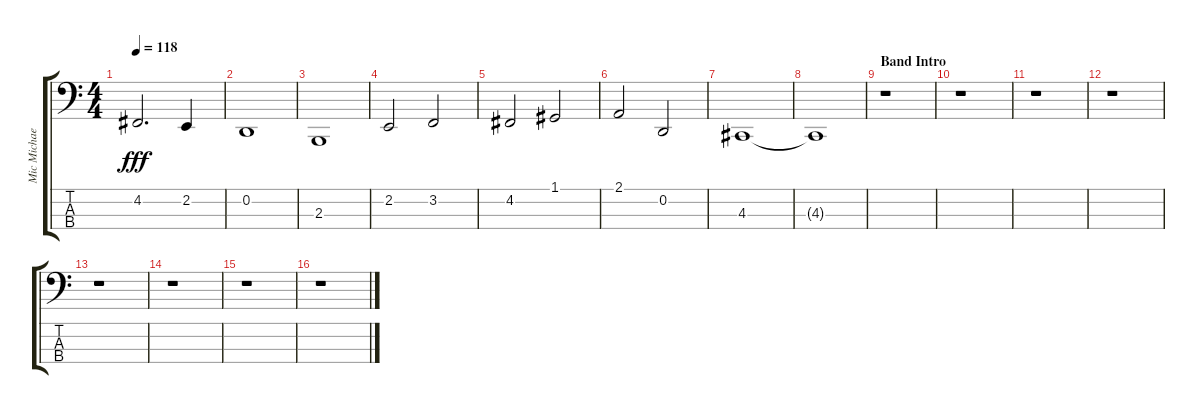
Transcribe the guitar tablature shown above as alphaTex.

\track ("Mic Michaeli - Roland JX-8P | Synth Bas" "Mic Michae") {instrument lead2sawtooth}
\staff {score tabs}
\tuning (G2 D2 A1 E1) {hide}
\ts (4 4)
\tempo 118
\clef f4
\ks c
4.2.2{d dy fff} 2.2.4 |
0.2.1 |
2.3.1 |
2.2.2 3.2.2 |
4.2.2 1.1.2 |
2.1.2 0.2.2 |
4.3.1 |
4.3{t}.1 |
\section ("" "Band Intro")
r.1 |
r.1 |
r.1 |
r.1 |
r.1 |
r.1 |
r.1 |
r.1
